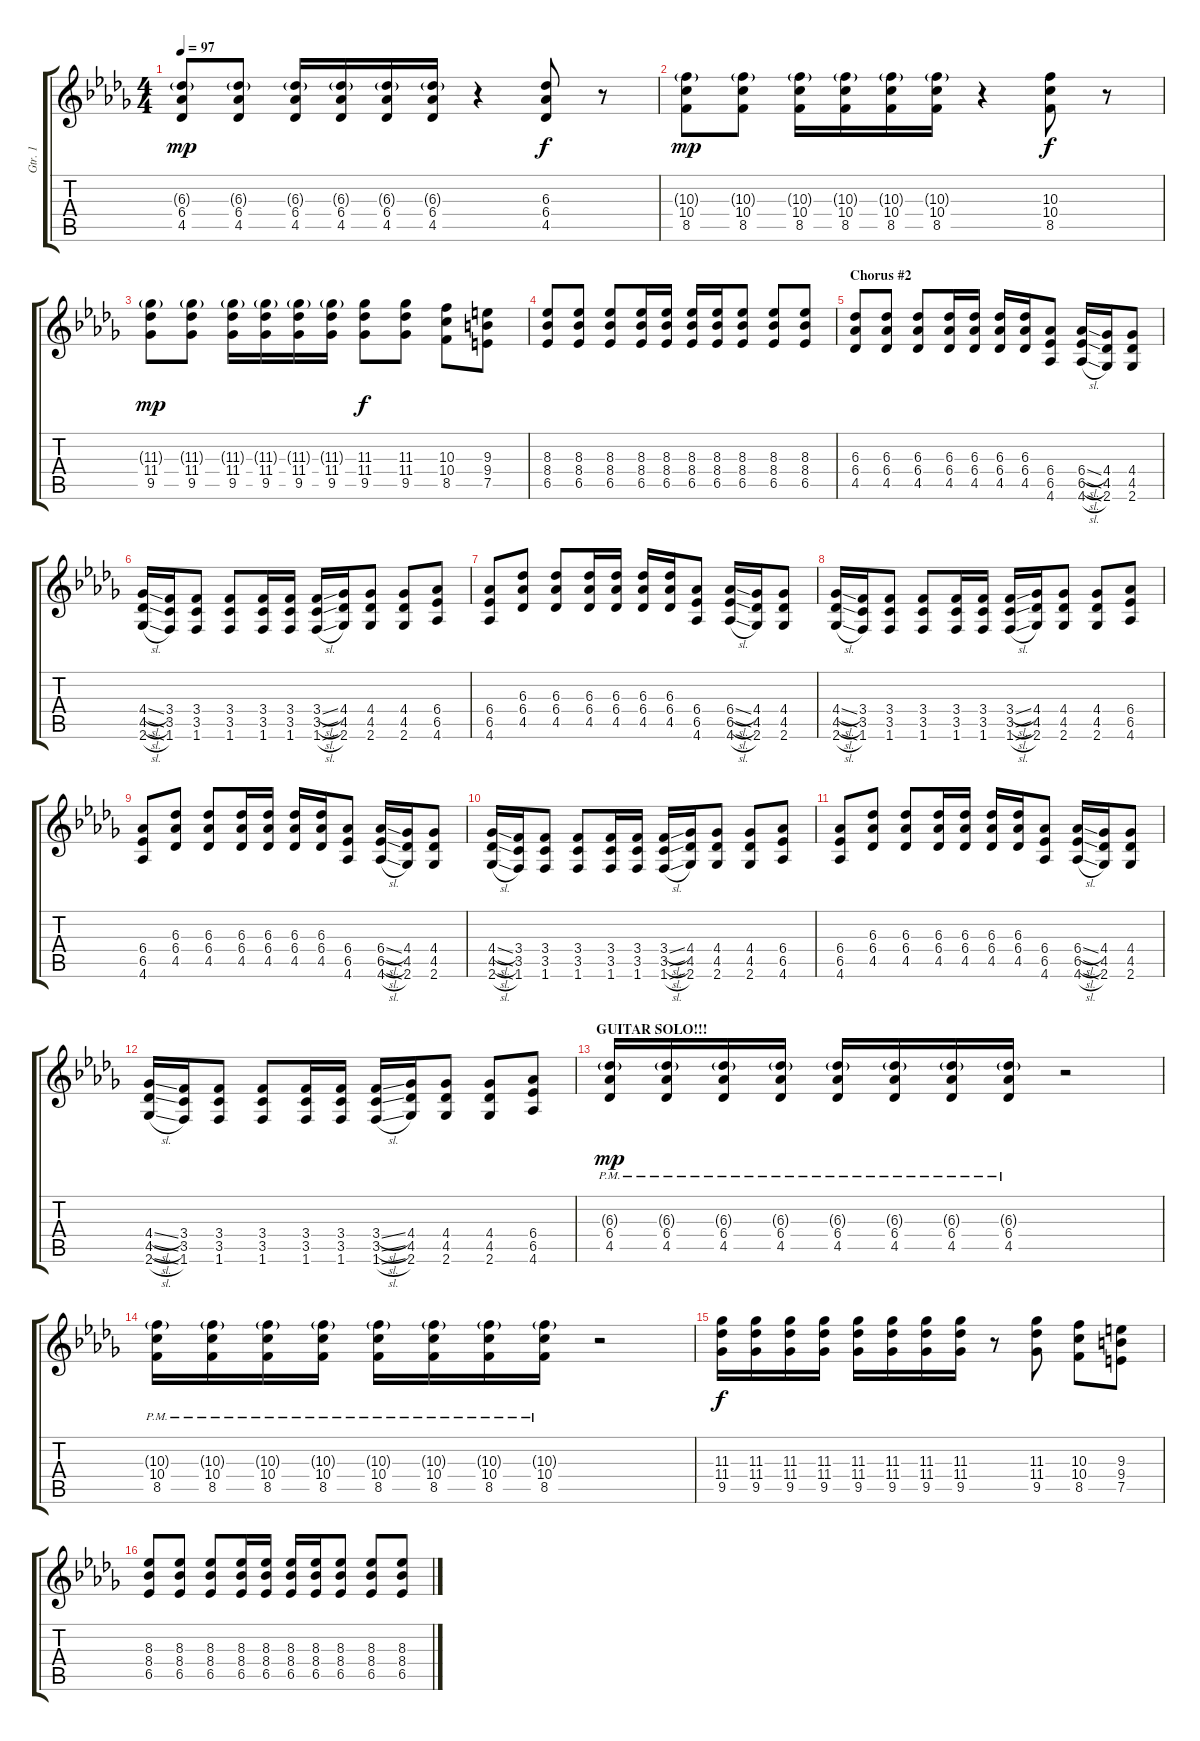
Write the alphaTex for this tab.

\track ("Gtr. 1" "Gtr. 1") {instrument distortionguitar}
\staff {score tabs}
\tuning (E4 B3 G3 D3 A2 E2) {hide}
\ts (4 4)
\tempo 97
\clef g2
\ks db
(6.3{g} 6.4 4.5).8{dy mp instrument electricguitarclean} (6.3{g} 6.4 4.5).8 (6.3{g} 6.4 4.5).16 (6.3{g} 6.4 4.5).16 (6.3{g} 6.4 4.5).16 (6.3{g} 6.4 4.5).16 r.4 (6.3 6.4 4.5).8{dy f} r.8 |
(10.3{g} 10.4 8.5).8{dy mp} (10.3{g} 10.4 8.5).8 (10.3{g} 10.4 8.5).16 (10.3{g} 10.4 8.5).16 (10.3{g} 10.4 8.5).16 (10.3{g} 10.4 8.5).16 r.4 (10.3 10.4 8.5).8{dy f} r.8 |
(11.3{g} 11.4 9.5).8{dy mp} (11.3{g} 11.4 9.5).8 (11.3{g} 11.4 9.5).16 (11.3{g} 11.4 9.5).16 (11.3{g} 11.4 9.5).16 (11.3{g} 11.4 9.5).16 (11.3 11.4 9.5).8{dy f} (11.3 11.4 9.5).8 (10.3 10.4 8.5).8 (9.3 9.4 7.5).8 |
(8.3 8.4 6.5).8 (8.3 8.4 6.5).8 (8.3 8.4 6.5).8 (8.3 8.4 6.5).16 (8.3 8.4 6.5).16 (8.3 8.4 6.5).16 (8.3 8.4 6.5).16 (8.3 8.4 6.5).8 (8.3 8.4 6.5).8 (8.3 8.4 6.5).8 |
\section ("" "Chorus #2")
(6.3 6.4 4.5).8{volume 11 instrument distortionguitar} (6.3 6.4 4.5).8 (6.3 6.4 4.5).8 (6.3 6.4 4.5).16 (6.3 6.4 4.5).16 (6.3 6.4 4.5).16 (6.3 6.4 4.5).16 (6.4 6.5 4.6).8 (6.4{sl} 6.5{sl} 4.6{sl}).16 (4.4 4.5 2.6).16 (4.4 4.5 2.6).8 |
(4.4{sl} 4.5{sl} 2.6{sl}).16 (3.4 3.5 1.6).16 (3.4 3.5 1.6).8 (3.4 3.5 1.6).8 (3.4 3.5 1.6).16 (3.4 3.5 1.6).16 (3.4{sl} 3.5{sl} 1.6{sl}).16 (4.4 4.5 2.6).16 (4.4 4.5 2.6).8 (4.4 4.5 2.6).8 (6.4 6.5 4.6).8 |
(6.4 6.5 4.6).8 (6.3 6.4 4.5).8 (6.3 6.4 4.5).8 (6.3 6.4 4.5).16 (6.3 6.4 4.5).16 (6.3 6.4 4.5).16 (6.3 6.4 4.5).16 (6.4 6.5 4.6).8 (6.4{sl} 6.5{sl} 4.6{sl}).16 (4.4 4.5 2.6).16 (4.4 4.5 2.6).8 |
(4.4{sl} 4.5{sl} 2.6{sl}).16 (3.4 3.5 1.6).16 (3.4 3.5 1.6).8 (3.4 3.5 1.6).8 (3.4 3.5 1.6).16 (3.4 3.5 1.6).16 (3.4{sl} 3.5{sl} 1.6{sl}).16 (4.4 4.5 2.6).16 (4.4 4.5 2.6).8 (4.4 4.5 2.6).8 (6.4 6.5 4.6).8 |
(6.4 6.5 4.6).8 (6.3 6.4 4.5).8 (6.3 6.4 4.5).8 (6.3 6.4 4.5).16 (6.3 6.4 4.5).16 (6.3 6.4 4.5).16 (6.3 6.4 4.5).16 (6.4 6.5 4.6).8 (6.4{sl} 6.5{sl} 4.6{sl}).16 (4.4 4.5 2.6).16 (4.4 4.5 2.6).8 |
(4.4{sl} 4.5{sl} 2.6{sl}).16 (3.4 3.5 1.6).16 (3.4 3.5 1.6).8 (3.4 3.5 1.6).8 (3.4 3.5 1.6).16 (3.4 3.5 1.6).16 (3.4{sl} 3.5{sl} 1.6{sl}).16 (4.4 4.5 2.6).16 (4.4 4.5 2.6).8 (4.4 4.5 2.6).8 (6.4 6.5 4.6).8 |
(6.4 6.5 4.6).8 (6.3 6.4 4.5).8 (6.3 6.4 4.5).8 (6.3 6.4 4.5).16 (6.3 6.4 4.5).16 (6.3 6.4 4.5).16 (6.3 6.4 4.5).16 (6.4 6.5 4.6).8 (6.4{sl} 6.5{sl} 4.6{sl}).16 (4.4 4.5 2.6).16 (4.4 4.5 2.6).8 |
(4.4{sl} 4.5{sl} 2.6{sl}).16 (3.4 3.5 1.6).16 (3.4 3.5 1.6).8 (3.4 3.5 1.6).8 (3.4 3.5 1.6).16 (3.4 3.5 1.6).16 (3.4{sl} 3.5{sl} 1.6{sl}).16 (4.4 4.5 2.6).16 (4.4 4.5 2.6).8 (4.4 4.5 2.6).8 (6.4 6.5 4.6).8 |
\section ("" "GUITAR SOLO!!!")
(6.3{g pm} 6.4{pm} 4.5{pm}).16{dy mp volume 9 balance 4} (6.3{g pm} 6.4{pm} 4.5{pm}).16 (6.3{g pm} 6.4{pm} 4.5{pm}).16 (6.3{g pm} 6.4{pm} 4.5{pm}).16 (6.3{g pm} 6.4{pm} 4.5{pm}).16 (6.3{g pm} 6.4{pm} 4.5{pm}).16 (6.3{g pm} 6.4{pm} 4.5{pm}).16 (6.3{g pm} 6.4{pm} 4.5{pm}).16 r.2 |
(10.3{g pm} 10.4{pm} 8.5{pm}).16 (10.3{g pm} 10.4{pm} 8.5{pm}).16 (10.3{g pm} 10.4{pm} 8.5{pm}).16 (10.3{g pm} 10.4{pm} 8.5{pm}).16 (10.3{g pm} 10.4{pm} 8.5{pm}).16 (10.3{g pm} 10.4{pm} 8.5{pm}).16 (10.3{g pm} 10.4{pm} 8.5{pm}).16 (10.3{g pm} 10.4{pm} 8.5{pm}).16 r.2 |
(11.3 11.4 9.5).16{dy f} (11.3 11.4 9.5).16 (11.3 11.4 9.5).16 (11.3 11.4 9.5).16 (11.3 11.4 9.5).16 (11.3 11.4 9.5).16 (11.3 11.4 9.5).16 (11.3 11.4 9.5).16 r.8 (11.3 11.4 9.5).8 (10.3 10.4 8.5).8 (9.3 9.4 7.5).8 |
(8.3 8.4 6.5).8 (8.3 8.4 6.5).8 (8.3 8.4 6.5).8 (8.3 8.4 6.5).16 (8.3 8.4 6.5).16 (8.3 8.4 6.5).16 (8.3 8.4 6.5).16 (8.3 8.4 6.5).8 (8.3 8.4 6.5).8 (8.3 8.4 6.5).8
